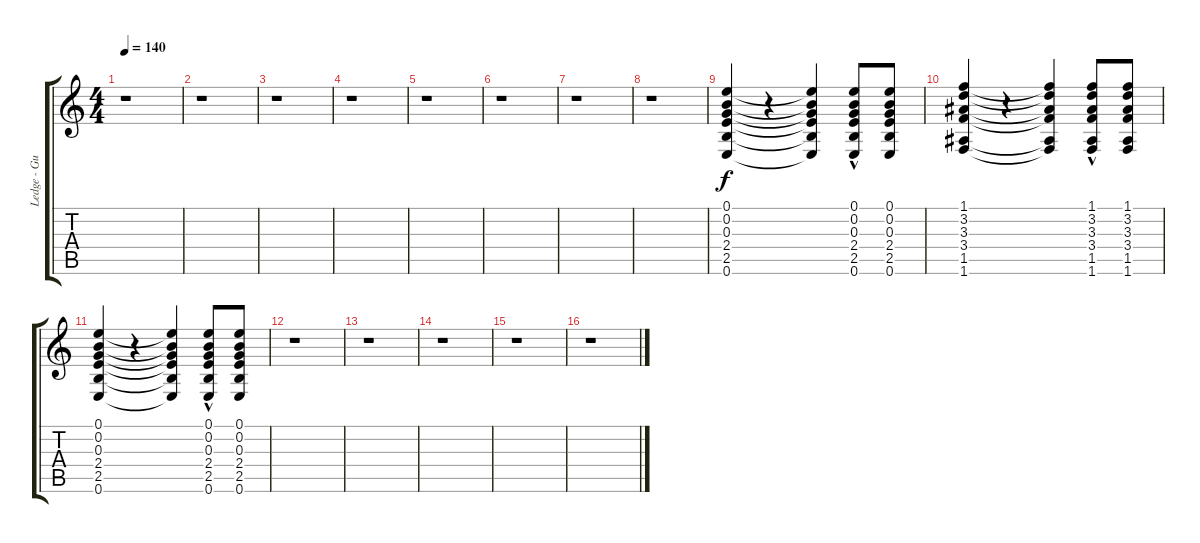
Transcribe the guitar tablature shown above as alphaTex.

\track ("Ledge - Guitar 2" "Ledge - Gu") {instrument acousticguitarsteel}
\staff {score tabs}
\tuning (E4 B3 G3 D3 A2 E2) {hide}
\ts (4 4)
\tempo 140
\clef g2
\ks c
r.1{dy f instrument acousticguitarsteel} |
r.1 |
r.1 |
r.1 |
r.1 |
r.1 |
r.1 |
r.1 |
(0.1 0.2 0.3 2.4 2.5 0.6).4 r.4 (0.1{t} 0.2{t} 0.3{t} 2.4{t} 2.5{t} 0.6{t}).4 (0.1 0.2 0.3 2.4 2.5 0.6{hac}).8 (0.1 0.2 0.3 2.4 2.5 0.6).8 |
(1.1 3.2 3.3 3.4 1.5 1.6).4 r.4 (1.1{t} 3.2{t} 3.3{t} 3.4{t} 1.5{t} 1.6{t}).4 (1.1 3.2 3.3 3.4 1.5 1.6{hac}).8 (1.1 3.2 3.3 3.4 1.5 1.6).8 |
(0.1 0.2 0.3 2.4 2.5 0.6).4 r.4 (0.1{t} 0.2{t} 0.3{t} 2.4{t} 2.5{t} 0.6{t}).4 (0.1 0.2 0.3 2.4 2.5 0.6{hac}).8 (0.1 0.2 0.3 2.4 2.5 0.6).8 |
r.1 |
r.1 |
r.1 |
r.1 |
r.1
